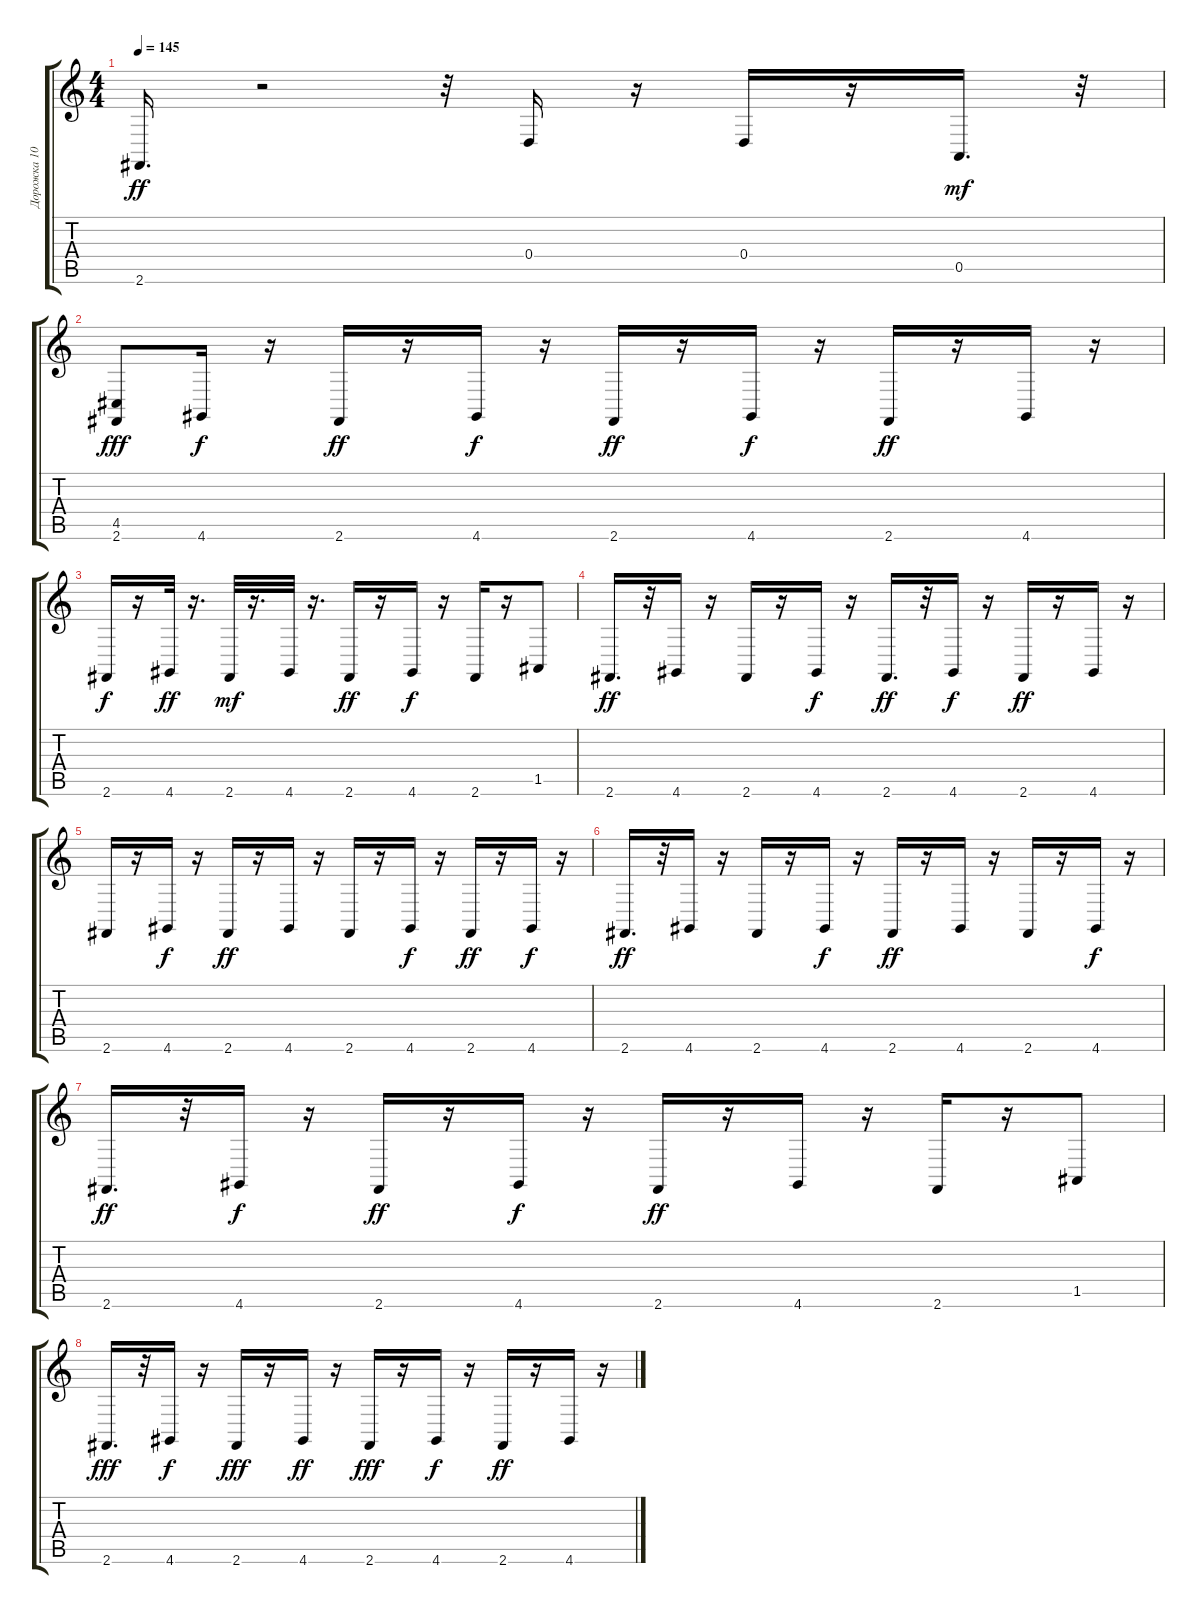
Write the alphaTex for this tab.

\track ("Дорожка 10" "Дорожка 10") {instrument acousticgrandpiano}
\staff {score tabs}
\tuning (E4 B3 G3 D3 A2 E2) {hide}
\ts (4 4)
\tempo 145
\clef g2
\ks c
2.6.16{d dy ff} r.2 r.32 0.4.16 r.16 0.4.16 r.16 0.5.16{d dy mf} r.32 |
(4.5 2.6).8{dy fff} 4.6.16{dy f} r.16 2.6.16{dy ff} r.16 4.6.16{dy f} r.16 2.6.16{dy ff} r.16 4.6.16{dy f} r.16 2.6.16{dy ff} r.16 4.6.16 r.16 |
2.6.16{dy f} r.16 4.6.32{dy ff} r.16{d} 2.6.32{dy mf} r.16{d} 4.6.32 r.16{d} 2.6.16{dy ff} r.16 4.6.16{dy f} r.16 2.6.16 r.16 1.5.8 |
2.6.16{d dy ff} r.32 4.6.16 r.16 2.6.16 r.16 4.6.16{dy f} r.16 2.6.16{d dy ff} r.32 4.6.16{dy f} r.16 2.6.16{dy ff} r.16 4.6.16 r.16 |
2.6.16 r.16 4.6.16{dy f} r.16 2.6.16{dy ff} r.16 4.6.16 r.16 2.6.16 r.16 4.6.16{dy f} r.16 2.6.16{dy ff} r.16 4.6.16{dy f} r.16 |
2.6.16{d dy ff} r.32 4.6.16 r.16 2.6.16 r.16 4.6.16{dy f} r.16 2.6.16{dy ff} r.16 4.6.16 r.16 2.6.16 r.16 4.6.16{dy f} r.16 |
2.6.16{d dy ff} r.32 4.6.16{dy f} r.16 2.6.16{dy ff} r.16 4.6.16{dy f} r.16 2.6.16{dy ff} r.16 4.6.16 r.16 2.6.16 r.16 1.5.8 |
2.6.16{d dy fff} r.32 4.6.16{dy f} r.16 2.6.16{dy fff} r.16 4.6.16{dy ff} r.16 2.6.16{dy fff} r.16 4.6.16{dy f} r.16 2.6.16{dy ff} r.16 4.6.16 r.16
